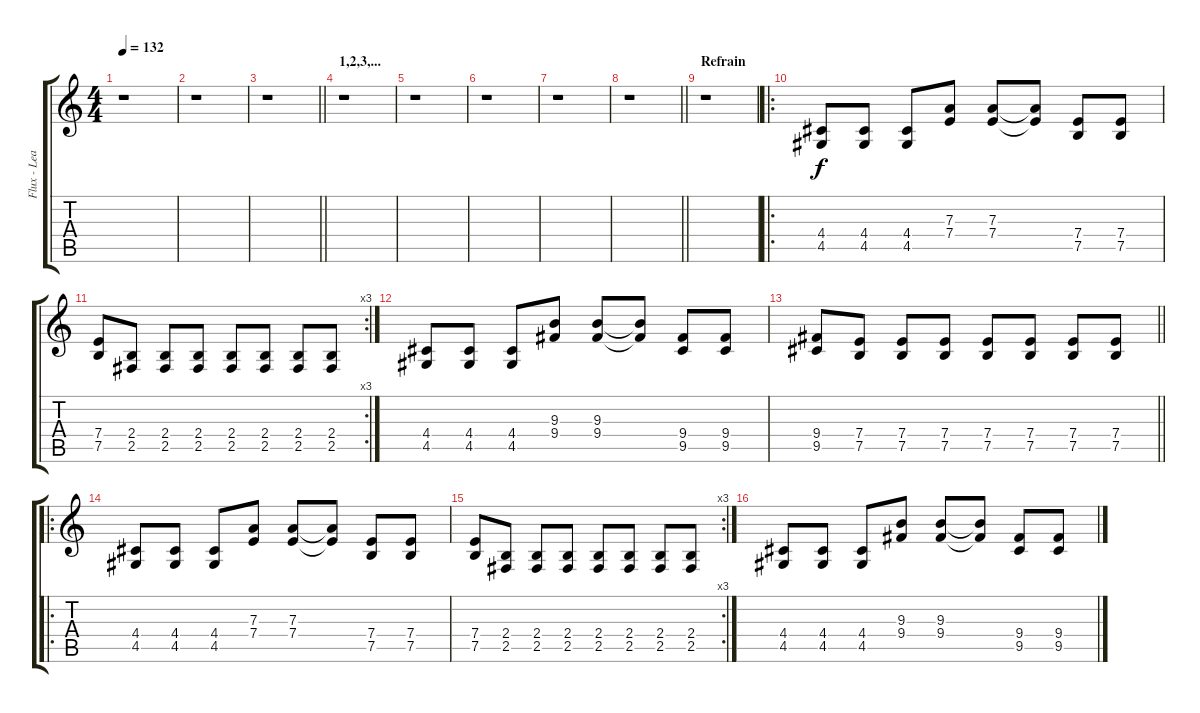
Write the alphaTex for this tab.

\track ("Flux - Lead Guitar" "Flux - Lea") {instrument distortionguitar}
\staff {score tabs}
\tuning (B3 Gb3 D3 A2 E2 B1) {hide}
\ts (4 4)
\tempo 132
\clef g2
\ks c
r.1{dy f} |
r.1 |
\barLineRight lightlight
r.1 |
\section ("" "1,2,3,...")
r.1 |
r.1 |
r.1 |
r.1 |
\barLineRight lightlight
r.1 |
\section ("" "Refrain")
r.1 |
\ro
(4.4 4.5).8 (4.4 4.5).8 (4.4 4.5).8 (7.3 7.4).8 (7.3 7.4).8 (7.3{t} 7.4{t}).8 (7.4 7.5).8 (7.4 7.5).8 |
\rc 3
(7.4 7.5).8 (2.4 2.5).8 (2.4 2.5).8 (2.4 2.5).8 (2.4 2.5).8 (2.4 2.5).8 (2.4 2.5).8 (2.4 2.5).8 |
(4.4 4.5).8 (4.4 4.5).8 (4.4 4.5).8 (9.3 9.4).8 (9.3 9.4).8 (9.3{t} 9.4{t}).8 (9.4 9.5).8 (9.4 9.5).8 |
\barLineRight lightlight
(9.4 9.5).8 (7.4 7.5).8 (7.4 7.5).8 (7.4 7.5).8 (7.4 7.5).8 (7.4 7.5).8 (7.4 7.5).8 (7.4 7.5).8 |
\ro
(4.4 4.5).8 (4.4 4.5).8 (4.4 4.5).8 (7.3 7.4).8 (7.3 7.4).8 (7.3{t} 7.4{t}).8 (7.4 7.5).8 (7.4 7.5).8 |
\rc 3
(7.4 7.5).8 (2.4 2.5).8 (2.4 2.5).8 (2.4 2.5).8 (2.4 2.5).8 (2.4 2.5).8 (2.4 2.5).8 (2.4 2.5).8 |
(4.4 4.5).8 (4.4 4.5).8 (4.4 4.5).8 (9.3 9.4).8 (9.3 9.4).8 (9.3{t} 9.4{t}).8 (9.4 9.5).8 (9.4 9.5).8
